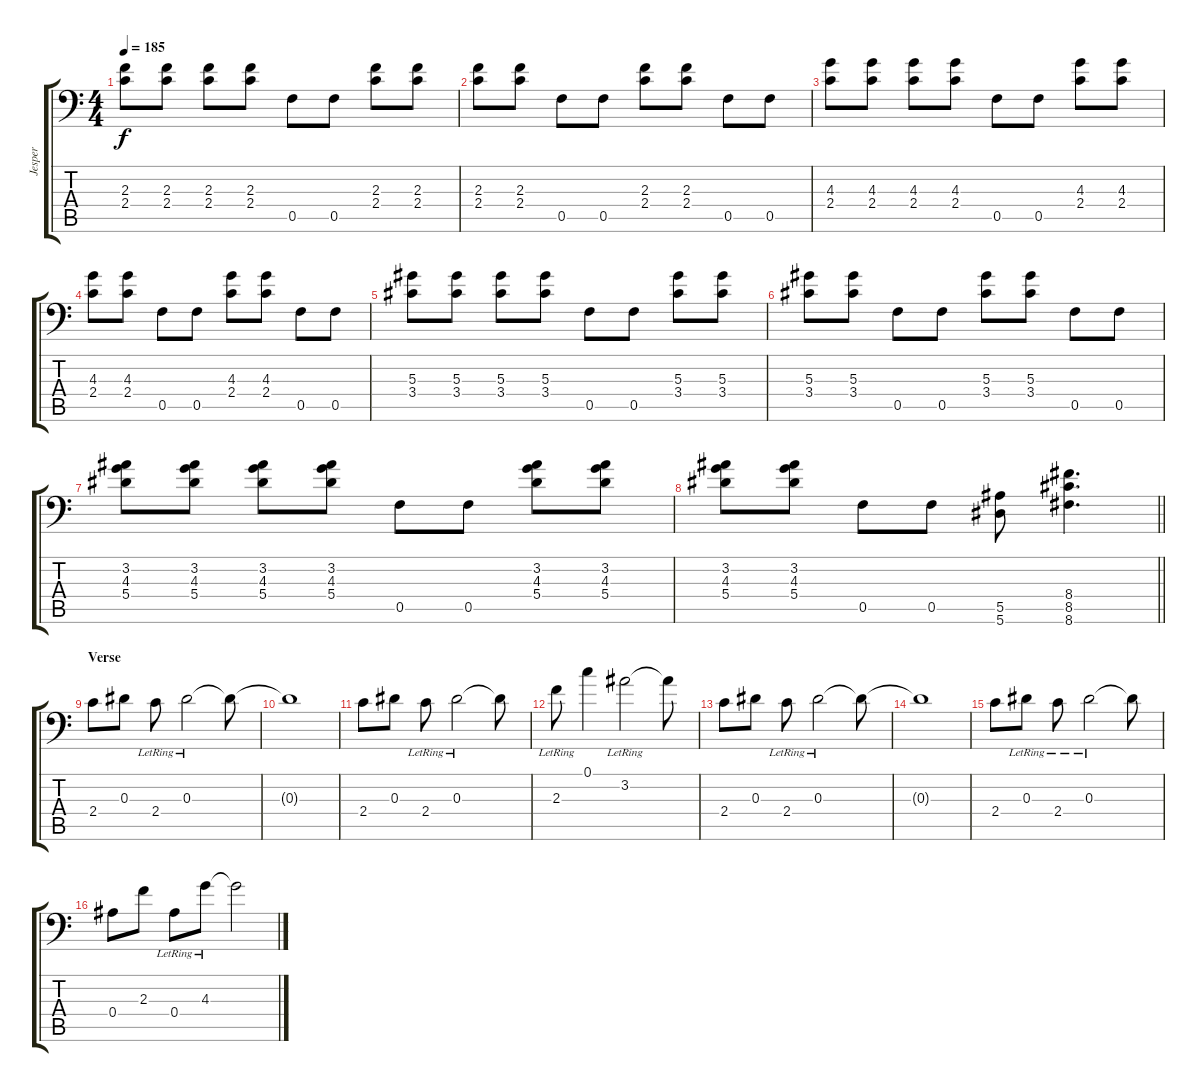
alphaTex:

\track ("Jesper" "Jesper") {instrument distortionguitar}
\staff {score tabs}
\tuning (C4 G3 Eb3 Bb2 F2 Bb1) {hide}
\ts (4 4)
\tempo 185
\clef f4
\ks c
(2.3 2.4).8{dy f instrument distortionguitar} (2.3 2.4).8 (2.3 2.4).8 (2.3 2.4).8 0.5.8 0.5.8 (2.3 2.4).8 (2.3 2.4).8 |
(2.3 2.4).8 (2.3 2.4).8 0.5.8 0.5.8 (2.3 2.4).8 (2.3 2.4).8 0.5.8 0.5.8 |
(4.3 2.4).8 (4.3 2.4).8 (4.3 2.4).8 (4.3 2.4).8 0.5.8 0.5.8 (4.3 2.4).8 (4.3 2.4).8 |
(4.3 2.4).8 (4.3 2.4).8 0.5.8 0.5.8 (4.3 2.4).8 (4.3 2.4).8 0.5.8 0.5.8 |
(5.3 3.4).8 (5.3 3.4).8 (5.3 3.4).8 (5.3 3.4).8 0.5.8 0.5.8 (5.3 3.4).8 (5.3 3.4).8 |
(5.3 3.4).8 (5.3 3.4).8 0.5.8 0.5.8 (5.3 3.4).8 (5.3 3.4).8 0.5.8 0.5.8 |
(3.2 4.3 5.4).8 (3.2 4.3 5.4).8 (3.2 4.3 5.4).8 (3.2 4.3 5.4).8 0.5.8 0.5.8 (3.2 4.3 5.4).8 (3.2 4.3 5.4).8 |
\barLineRight lightlight
(3.2 4.3 5.4).8 (3.2 4.3 5.4).8 0.5.8 0.5.8 (5.5 5.6).8 (8.4 8.5 8.6).4{d} |
\section ("" "Verse")
2.4.8{instrument electricguitarjazz} 0.3.8 2.4{lr}.8 0.3{lr}.2 0.3{t}.8 |
0.3{t}.1 |
2.4.8 0.3.8 2.4{lr}.8 0.3{lr}.2 0.3{t}.8 |
2.3{lr}.8 0.1.4 3.2{lr}.2 3.2{t}.8 |
2.4.8 0.3.8 2.4{lr}.8 0.3{lr}.2 0.3{t}.8 |
0.3{t}.1 |
2.4.8 0.3{lr}.8 2.4{lr}.8 0.3{lr}.2 0.3{t}.8 |
0.4.8 2.3.8 0.4{lr}.8 4.3{lr}.8 4.3{t}.2
